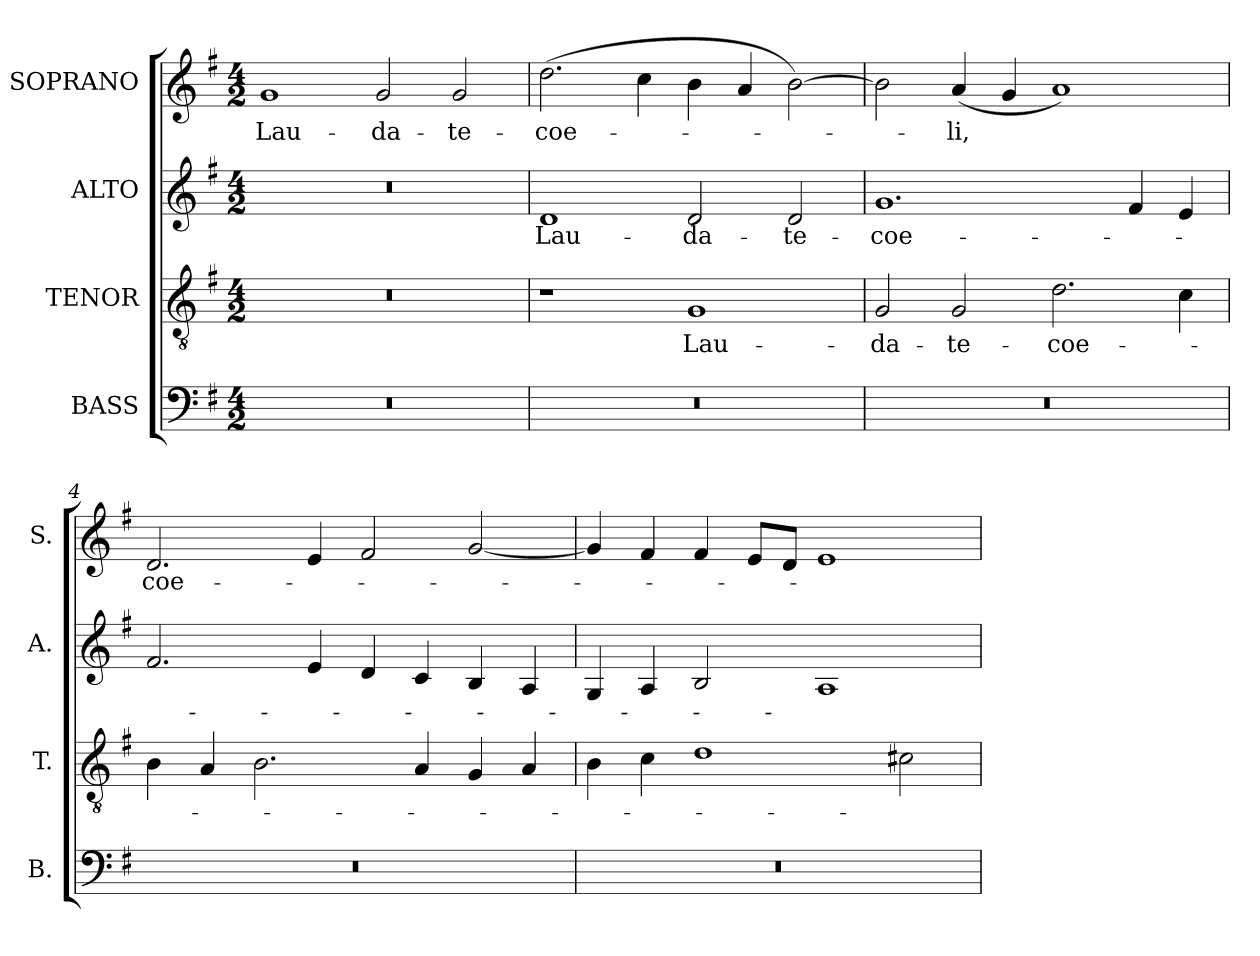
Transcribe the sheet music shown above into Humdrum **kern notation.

**kern	**kern	**text	**kern	**text	**kern	**text
*part4	*part3	*part3	*part2	*part2	*part1	*part1
*staff4	*staff3	*staff3	*staff2	*staff2	*staff1	*staff1
*I"BASS	*I"TENOR	*	*I"ALTO	*	*I"SOPRANO	*
*I'B.	*I'T.	*	*I'A.	*	*I'S.	*
!!LO:PB:g=z
*clefF4	*clefGv2	*	*clefG2	*	*clefG2	*
*	*ITrd7c12	*	*	*	*	*
*k[f#]	*k[f#]	*	*k[f#]	*	*k[f#]	*
*G:	*G:	*	*G:	*	*G:	*
*M4/2	*M4/2	*	*M4/2	*	*M4/2	*
*MM224	*MM224	*	*MM224	*	*MM224	*
=1	=1	=1	=1	=1	=1	=1
!LO:N:vis=1	!LO:N:vis=1	!	!LO:N:vis=1	!	!	!
!	!	!	!	!	!	!LO:LY:b:color=#000000
0r	0r	.	0r	.	1gi	Lau-
!	!	!	!	!	!	!LO:LY:b:color=#000000
.	.	.	.	.	2gi/	-da-
!	!	!	!	!	!	!LO:LY:b:color=#000000
.	.	.	.	.	2gi/	-te-
=2	=2	=2	=2	=2	=2	=2
!LO:N:vis=1	!	!	!	!	!	!
!	!	!	!	!LO:LY:b:color=#000000	!	!
!	!	!	!	!	!	!LO:LY:b:color=#000000
0r	1r	.	1di	Lau-	(2.ddi\	-coe-
.	.	.	.	.	4cci\	.
!	!	!LO:LY:b:color=#000000	!	!	!	!
!	!	!	!	!LO:LY:b:color=#000000	!	!
.	1GGi	Lau-	2di/	-da-	4bi\	.
.	.	.	.	.	4ai/	.
!	!	!	!	!LO:LY:b:color=#000000	!	!
.	.	.	2di/	-te-	[2bi\)	.
=3	=3	=3	=3	=3	=3	=3
!LO:N:vis=1	!	!	!	!	!	!
!	!	!LO:LY:b:color=#000000	!	!	!	!
!	!	!	!	!LO:LY:b:color=#000000	!	!
0r	2GGi/	-da-	1.gi	-coe-	2bi\]	.
!	!	!LO:LY:b:color=#000000	!	!	!	!
!	!	!	!	!	!	!LO:LY:b:color=#000000
.	2GGi/	-te-	.	.	(4ai/	-li,
.	.	.	.	.	4gi/	.
!	!	!LO:LY:b:color=#000000	!	!	!	!
.	2.Di\	-coe-	.	.	1ai)	.
.	.	.	4f#i/	.	.	.
.	4Ci\	.	4ei/	.	.	.
=4	=4	=4	=4	=4	=4	=4
!LO:N:vis=1	!	!	!	!	!	!
!	!	!	!	!	!	!LO:LY:b:color=#000000
0r	4BBi\	.	2.f#i/	.	2.di/	coe-
.	4AAi/	.	.	.	.	.
.	2.BBi\	.	.	.	.	.
.	.	.	4ei/	.	4ei/	.
.	.	.	4di/	.	2f#i/	.
.	4AAi/	.	4ci/	.	.	.
.	4GGi/	.	4Bi/	.	[2gi/	.
.	4AAi/	.	4Ai/	.	.	.
=5	=5	=5	=5	=5	=5	=5
!LO:N:vis=1	!	!	!	!	!	!
0r	4BBi\	.	4Gi/	.	4gi/]	.
.	4Ci\	.	4Ai/	.	4f#i/	.
.	1Di	.	2Bi/	.	4f#i/	.
.	.	.	.	.	8ei/L	.
.	.	.	.	.	8di/J	.
.	.	.	1Ai	.	1ei	.
.	2C#Xi\	.	.	.	.	.
=	=	=	=	=	=	=
*-	*-	*-	*-	*-	*-	*-
